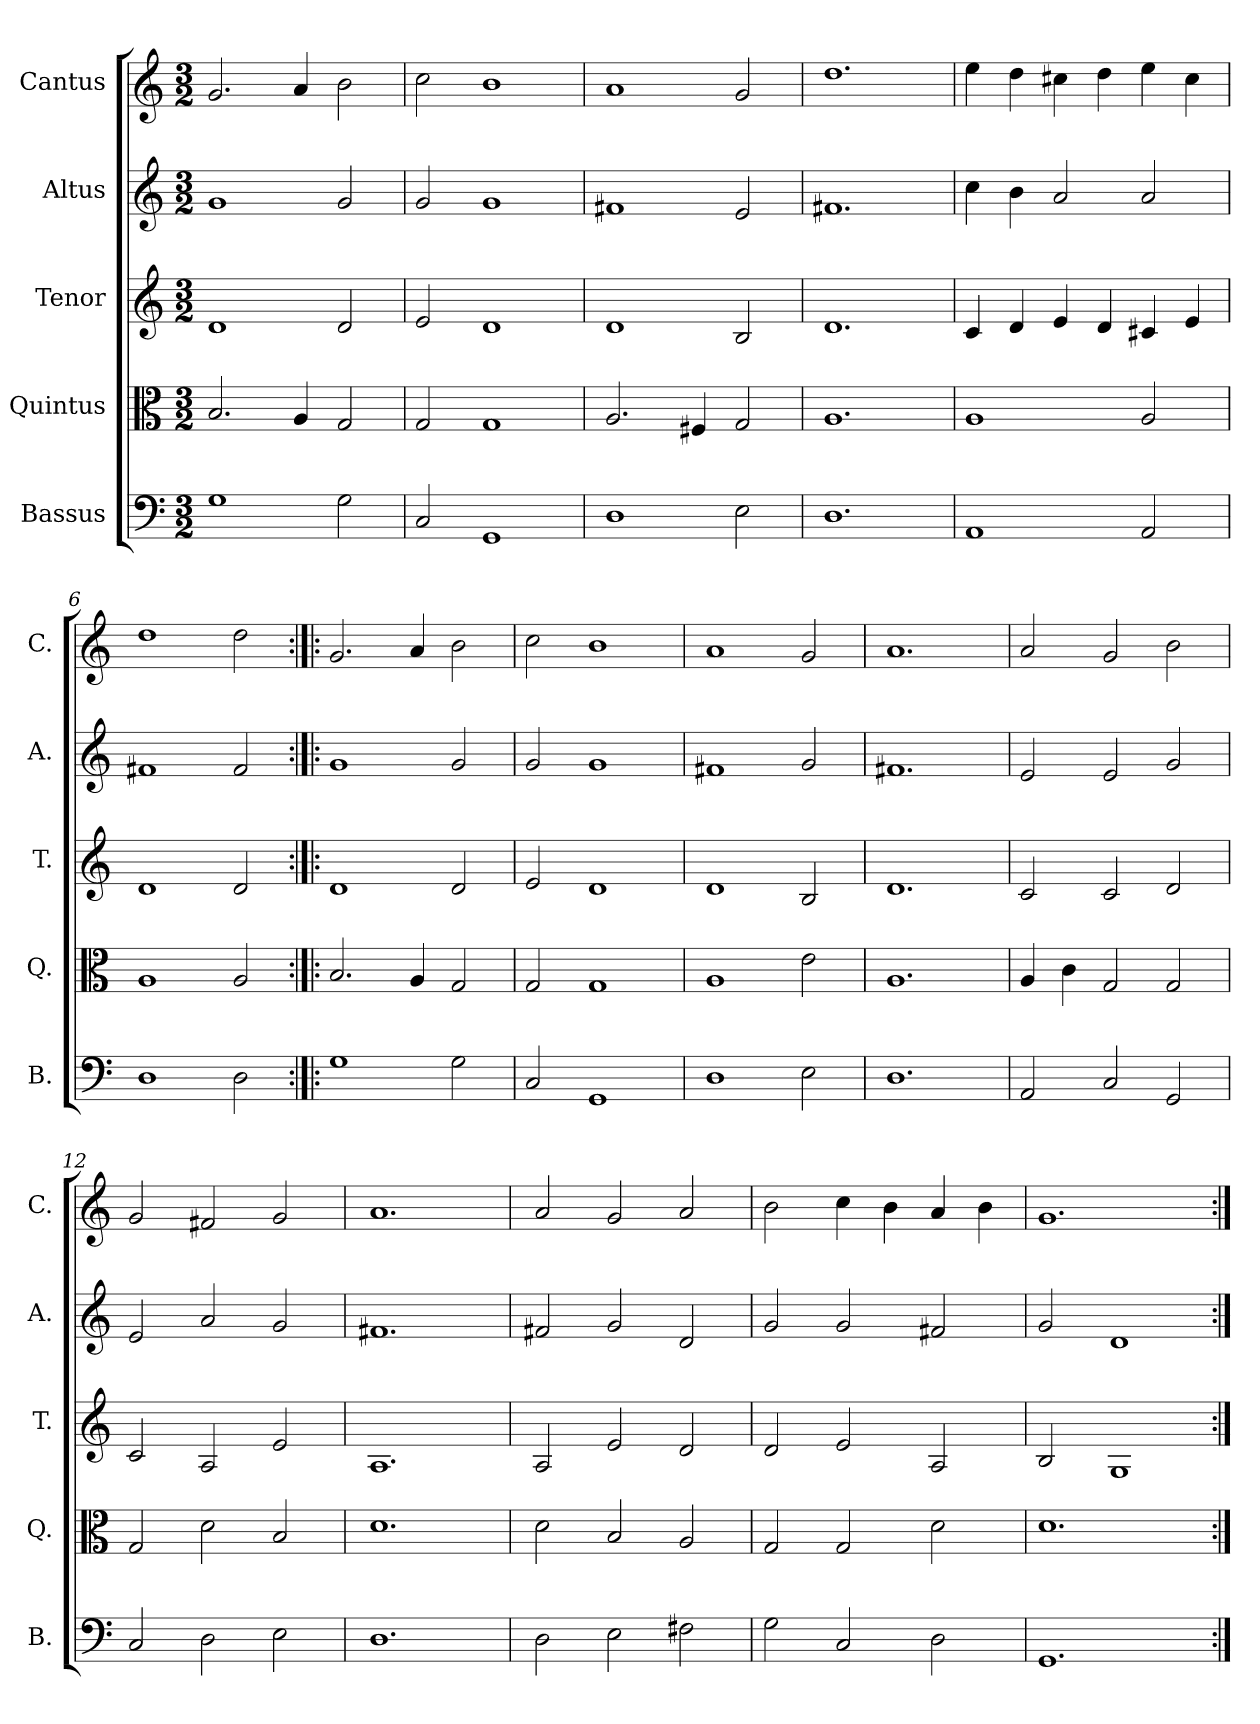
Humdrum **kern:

**kern	**kern	**kern	**kern	**kern
*part5	*part4	*part3	*part2	*part1
*staff5	*staff4	*staff3	*staff2	*staff1
*I"Bassus	*I"Quintus	*I"Tenor	*I"Altus	*I"Cantus
*I'B.	*I'Q.	*I'T.	*I'A.	*I'C.
*clefF4	*clefC3	*clefG2	*clefG2	*clefG2
*k[]	*k[]	*k[]	*k[]	*k[]
*M3/2	*M3/2	*M3/2	*M3/2	*M3/2
=1	=1	=1	=1	=1
1G	2.B/	1d	1g	2.g/
.	4A/	.	.	4a/
2G\	2G/	2d/	2g/	2b\
=2	=2	=2	=2	=2
2C/	2G/	2e/	2g/	2cc\
1GG	1G	1d	1g	1b
=3	=3	=3	=3	=3
1D	2.A/	1d	1f#X	1a
.	4F#X/	.	.	.
2E\	2G/	2B/	2e/	2g/
=4	=4	=4	=4	=4
1.D	1.A	1.d	1.f#X	1.dd
=5	=5	=5	=5	=5
1AA	1A	4c/	4cc\	4ee\
.	.	4d/	4b\	4dd\
.	.	4e/	2a/	4cc#X\
.	.	4d/	.	4dd\
2AA/	2A/	4c#X/	2a/	4ee\
.	.	4e/	.	4cc#\
!!LO:LB:g=z
=6	=6	=6	=6	=6
1D	1A	1d	1f#X	1dd
2D\	2A/	2d/	2f#/	2dd\
=7:|!|:	=7:|!|:	=7:|!|:	=7:|!|:	=7:|!|:
1G	2.B/	1d	1g	2.g/
.	4A/	.	.	4a/
2G\	2G/	2d/	2g/	2b\
=8	=8	=8	=8	=8
2C/	2G/	2e/	2g/	2cc\
1GG	1G	1d	1g	1b
=9	=9	=9	=9	=9
1D	1A	1d	1f#X	1a
2E\	2e\	2B/	2g/	2g/
=10	=10	=10	=10	=10
1.D	1.A	1.d	1.f#X	1.a
=11	=11	=11	=11	=11
2AA/	4A/	2c/	2e/	2a/
.	4c\	.	.	.
2C/	2G/	2c/	2e/	2g/
2GG/	2G/	2d/	2g/	2b\
!!LO:PB:g=z
=12	=12	=12	=12	=12
2C/	2G/	2c/	2e/	2g/
2D\	2d\	2A/	2a/	2f#X/
2E\	2B/	2e/	2g/	2g/
=13	=13	=13	=13	=13
1.D	1.d	1.A	1.f#X	1.a
=14	=14	=14	=14	=14
2D\	2d\	2A/	2f#X/	2a/
2E\	2B/	2e/	2g/	2g/
2F#X\	2A/	2d/	2d/	2a/
=15	=15	=15	=15	=15
2G\	2G/	2d/	2g/	2b\
2C/	2G/	2e/	2g/	4cc\
.	.	.	.	4b\
2D\	2d\	2A/	2f#X/	4a/
.	.	.	.	4b\
=16	=16	=16	=16	=16
1.GG	1.d	2B/	2g/	1.g
.	.	1G	1d	.
=:|!	=:|!	=:|!	=:|!	=:|!
*-	*-	*-	*-	*-
